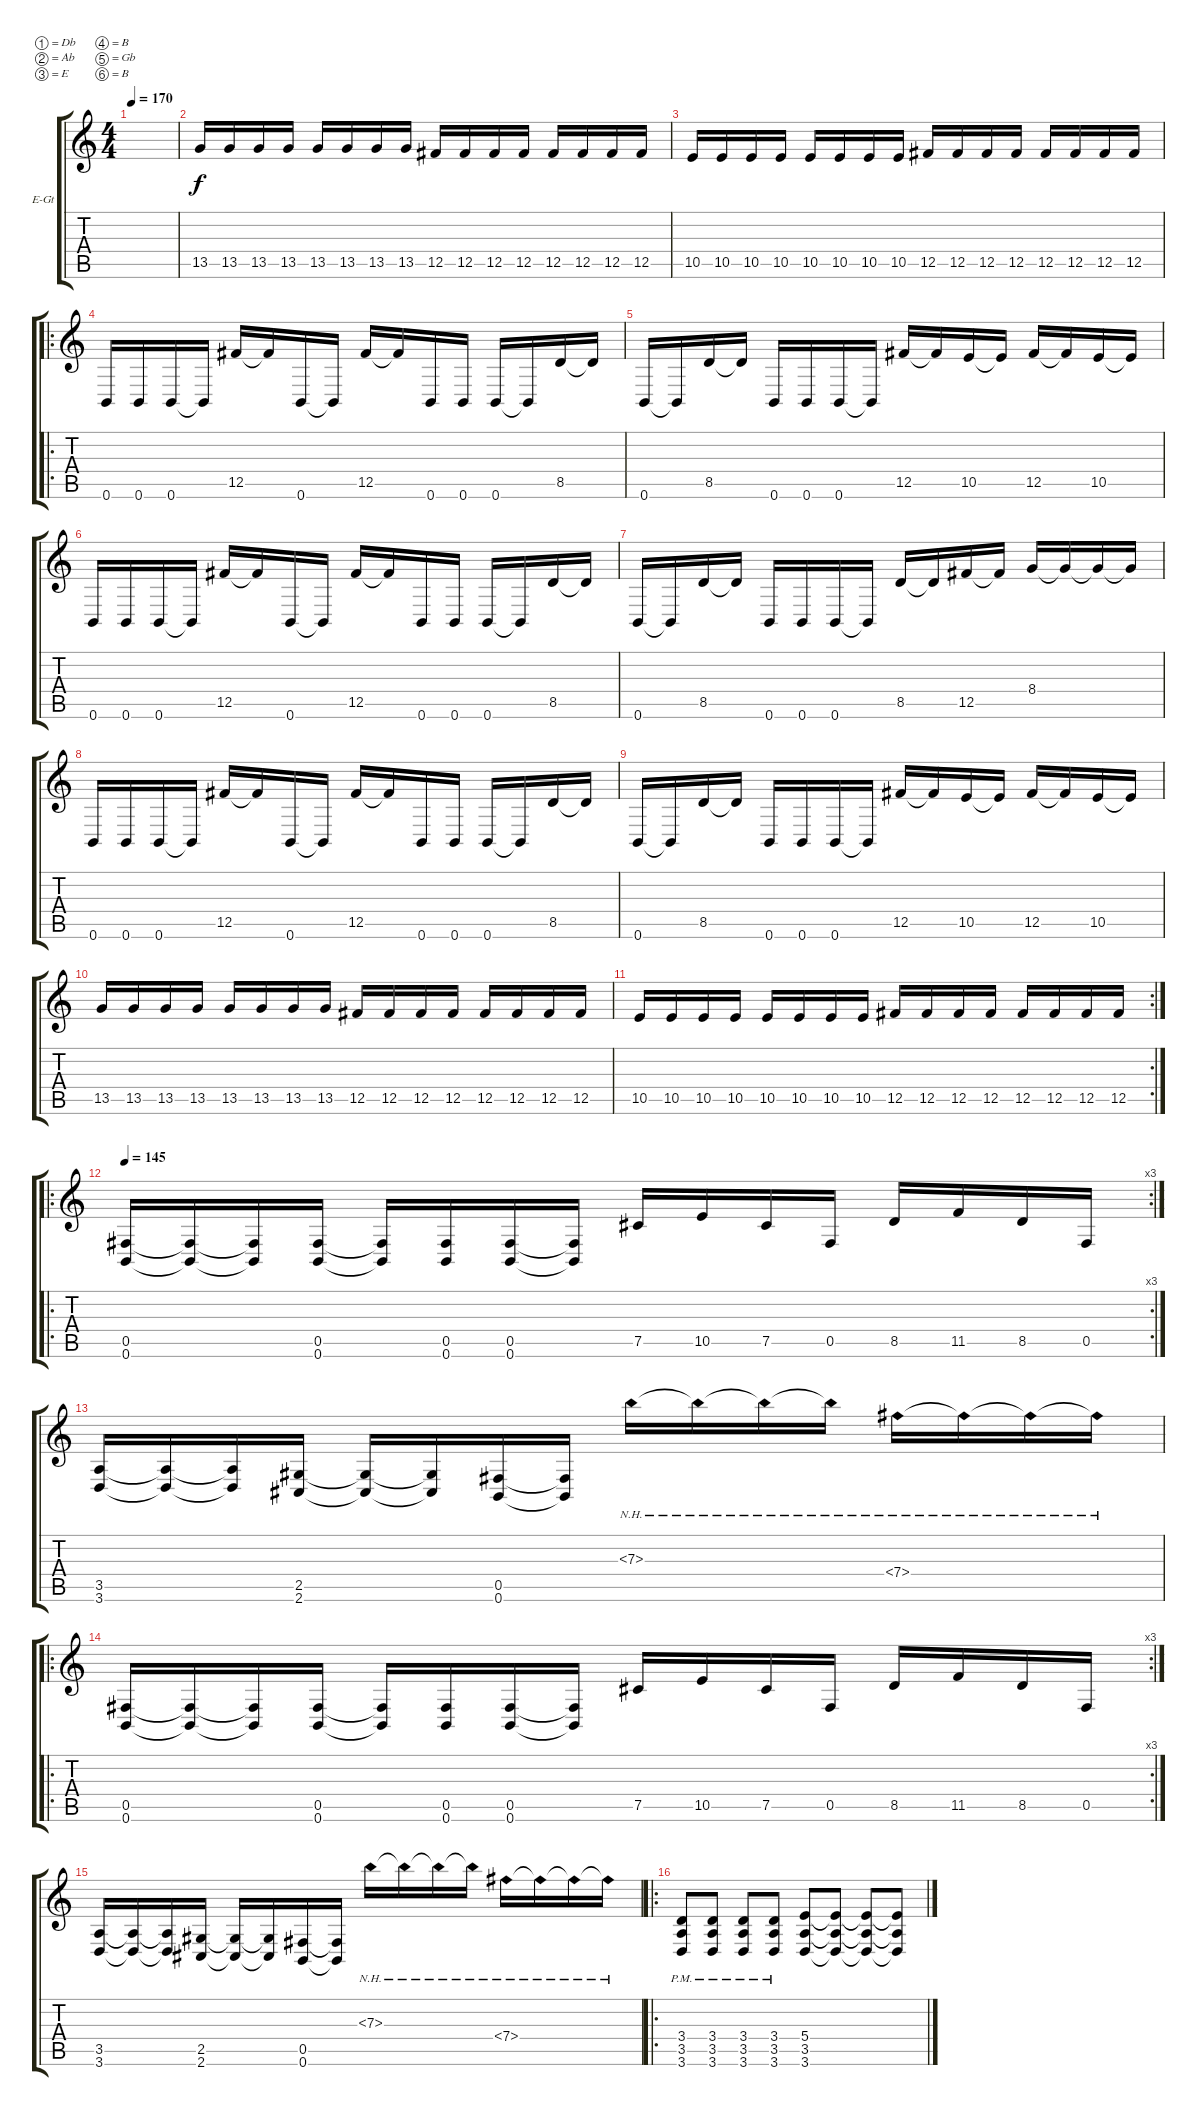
\bracketExtendMode groupsimilarinstruments
\firstSystemTrackNameOrientation horizontal
\otherSystemsTrackNameOrientation horizontal
\track ("Rhythm" "E-Gt") {instrument distortionguitar}
\staff {score tabs}
\tuning (Db4 Ab3 E3 B2 Gb2 B1)
\ts (4 4)
\tempo 170
\clef g2
\ks c
|
13.5.16 13.5.16 13.5.16 13.5.16 13.5.16 13.5.16 13.5.16 13.5.16 12.5.16 12.5.16 12.5.16 12.5.16 12.5.16 12.5.16 12.5.16 12.5.16 |
10.5.16 10.5.16 10.5.16 10.5.16 10.5.16 10.5.16 10.5.16 10.5.16 12.5.16 12.5.16 12.5.16 12.5.16 12.5.16 12.5.16 12.5.16 12.5.16 |
\ro
0.6.16 0.6.16 0.6.16 0.6{t}.16 12.5.16 12.5{t}.16 0.6.16 0.6{t}.16 12.5.16 12.5{t}.16 0.6.16 0.6.16 0.6.16 0.6{t}.16 8.5.16 8.5{t}.16 |
0.6.16 0.6{t}.16 8.5.16 8.5{t}.16 0.6.16 0.6.16 0.6.16 0.6{t}.16 12.5.16 12.5{t}.16 10.5.16 10.5{t}.16 12.5.16 12.5{t}.16 10.5.16 10.5{t}.16 |
0.6.16 0.6.16 0.6.16 0.6{t}.16 12.5.16 12.5{t}.16 0.6.16 0.6{t}.16 12.5.16 12.5{t}.16 0.6.16 0.6.16 0.6.16 0.6{t}.16 8.5.16 8.5{t}.16 |
0.6.16 0.6{t}.16 8.5.16 8.5{t}.16 0.6.16 0.6.16 0.6.16 0.6{t}.16 8.5.16 8.5{t}.16 12.5.16 12.5{t}.16 8.4.16 8.4{t}.16 8.4{t}.16 8.4{t}.16 |
0.6.16 0.6.16 0.6.16 0.6{t}.16 12.5.16 12.5{t}.16 0.6.16 0.6{t}.16 12.5.16 12.5{t}.16 0.6.16 0.6.16 0.6.16 0.6{t}.16 8.5.16 8.5{t}.16 |
0.6.16 0.6{t}.16 8.5.16 8.5{t}.16 0.6.16 0.6.16 0.6.16 0.6{t}.16 12.5.16 12.5{t}.16 10.5.16 10.5{t}.16 12.5.16 12.5{t}.16 10.5.16 10.5{t}.16 |
13.5.16 13.5.16 13.5.16 13.5.16 13.5.16 13.5.16 13.5.16 13.5.16 12.5.16 12.5.16 12.5.16 12.5.16 12.5.16 12.5.16 12.5.16 12.5.16 |
\rc 2
10.5.16 10.5.16 10.5.16 10.5.16 10.5.16 10.5.16 10.5.16 10.5.16 12.5.16 12.5.16 12.5.16 12.5.16 12.5.16 12.5.16 12.5.16 12.5.16 |
\ro
\rc 3
\tempo 145
(0.6 0.5).16 (0.6{t} 0.5{t}).16 (0.6{t} 0.5{t}).16 (0.6 0.5).16 (0.6{t} 0.5{t}).16 (0.6 0.5).16 (0.6 0.5).16 (0.6{t} 0.5{t}).16 7.5.16 10.5.16 7.5.16 0.5.16 8.5.16 11.5.16 8.5.16 0.5.16 |
(3.6 3.5).16 (3.6{t} 3.5{t}).16 (3.6{t} 3.5{t}).16 (2.6 2.5).16 (2.6{t} 2.5{t}).16 (2.6{t} 2.5{t}).16 (0.6 0.5).16 (0.6{t} 0.5{t}).16 7.3{nh}.16 7.3{nh t}.16 7.3{nh t}.16 7.3{nh t}.16 7.4{nh}.16 7.4{nh t}.16 7.4{nh t}.16 7.4{nh t}.16 |
\ro
\rc 3
(0.6 0.5).16 (0.6{t} 0.5{t}).16 (0.6{t} 0.5{t}).16 (0.6 0.5).16 (0.6{t} 0.5{t}).16 (0.6 0.5).16 (0.6 0.5).16 (0.6{t} 0.5{t}).16 7.5.16 10.5.16 7.5.16 0.5.16 8.5.16 11.5.16 8.5.16 0.5.16 |
(3.6 3.5).16 (3.6{t} 3.5{t}).16 (3.6{t} 3.5{t}).16 (2.6 2.5).16 (2.6{t} 2.5{t}).16 (2.6{t} 2.5{t}).16 (0.6 0.5).16 (0.6{t} 0.5{t}).16 7.3{nh}.16 7.3{nh t}.16 7.3{nh t}.16 7.3{nh t}.16 7.4{nh}.16 7.4{nh t}.16 7.4{nh t}.16 7.4{nh t}.16 |
\ro
(3.6{pm} 3.5{pm} 3.4{pm}).8 (3.6{pm} 3.5{pm} 3.4{pm}).8 (3.6{pm} 3.5{pm} 3.4{pm}).8 (3.6{pm} 3.5{pm} 3.4{pm}).8 (3.6 3.5 5.4).8 (5.4{t} 3.5{t} 3.6{t}).8 (5.4{t} 3.5{t} 3.6{t}).8 (5.4{t} 3.5{t} 3.6{t}).8
